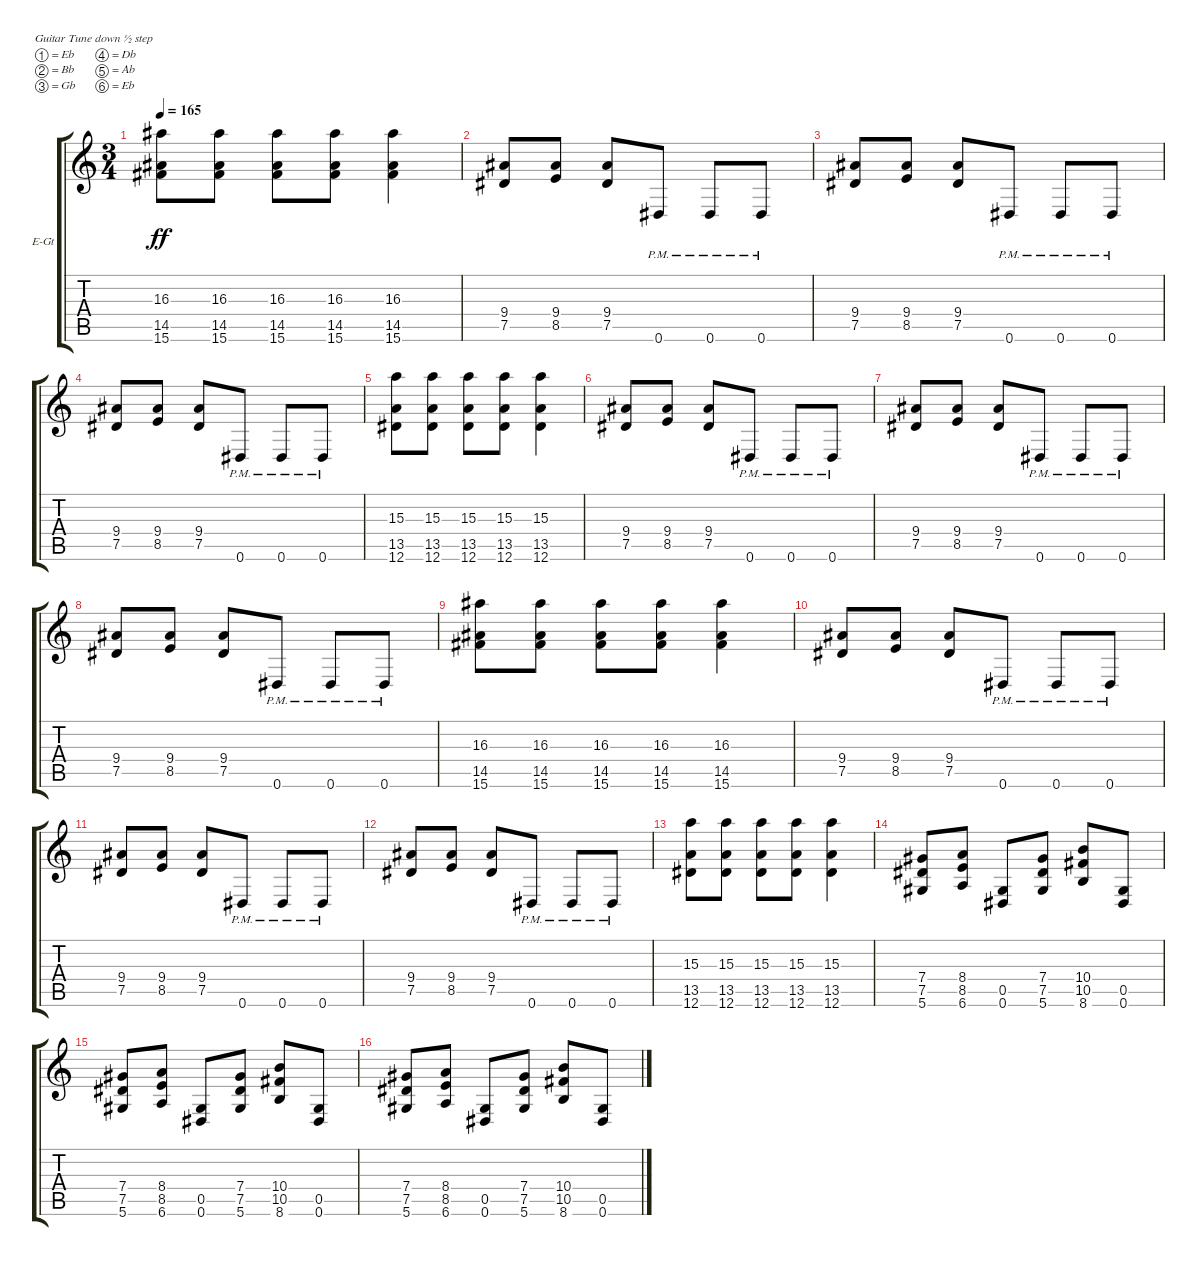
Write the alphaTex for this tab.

\bracketExtendMode groupsimilarinstruments
\firstSystemTrackNameOrientation horizontal
\otherSystemsTrackNameOrientation horizontal
\track ("Electric Guitar 2" "E-Gt") {instrument distortionguitar}
\staff {score tabs}
\tuning (Eb4 Bb3 Gb3 Db3 Ab2 Eb2)
\ts (3 4)
\tempo 165
\clef g2
\ks c
(14.5 16.3 15.6).8{dy ff} (14.5 16.3 15.6).8 (14.5 16.3 15.6).8 (14.5 16.3 15.6).8 (14.5 16.3 15.6).4 |
(7.5 9.4).8 (8.5 9.4).8 (7.5 9.4).8 0.6{pm}.8 0.6{pm}.8 0.6{pm}.8 |
(7.5 9.4).8 (8.5 9.4).8 (7.5 9.4).8 0.6{pm}.8 0.6{pm}.8 0.6{pm}.8 |
(7.5 9.4).8 (8.5 9.4).8 (7.5 9.4).8 0.6{pm}.8 0.6{pm}.8 0.6{pm}.8 |
(13.5 15.3 12.6).8 (13.5 15.3 12.6).8 (13.5 15.3 12.6).8 (13.5 15.3 12.6).8 (13.5 15.3 12.6).4 |
(7.5 9.4).8 (8.5 9.4).8 (7.5 9.4).8 0.6{pm}.8 0.6{pm}.8 0.6{pm}.8 |
(7.5 9.4).8 (8.5 9.4).8 (7.5 9.4).8 0.6{pm}.8 0.6{pm}.8 0.6{pm}.8 |
(7.5 9.4).8 (8.5 9.4).8 (7.5 9.4).8 0.6{pm}.8 0.6{pm}.8 0.6{pm}.8 |
(14.5 16.3 15.6).8 (14.5 16.3 15.6).8 (14.5 16.3 15.6).8 (14.5 16.3 15.6).8 (14.5 16.3 15.6).4 |
(7.5 9.4).8 (8.5 9.4).8 (7.5 9.4).8 0.6{pm}.8 0.6{pm}.8 0.6{pm}.8 |
(7.5 9.4).8 (8.5 9.4).8 (7.5 9.4).8 0.6{pm}.8 0.6{pm}.8 0.6{pm}.8 |
(7.5 9.4).8 (8.5 9.4).8 (7.5 9.4).8 0.6{pm}.8 0.6{pm}.8 0.6{pm}.8 |
(13.5 15.3 12.6).8 (13.5 15.3 12.6).8 (13.5 15.3 12.6).8 (13.5 15.3 12.6).8 (13.5 15.3 12.6).4 |
(5.6 7.5 7.4).8 (6.6 8.5 8.4).8 (0.6 0.5).8 (5.6 7.5 7.4).8 (8.6 10.5 10.4).8 (0.6 0.5).8 |
(5.6 7.5 7.4).8 (6.6 8.5 8.4).8 (0.6 0.5).8 (5.6 7.5 7.4).8 (8.6 10.5 10.4).8 (0.6 0.5).8 |
(5.6 7.5 7.4).8 (6.6 8.5 8.4).8 (0.6 0.5).8 (5.6 7.5 7.4).8 (8.6 10.5 10.4).8 (0.6 0.5).8
